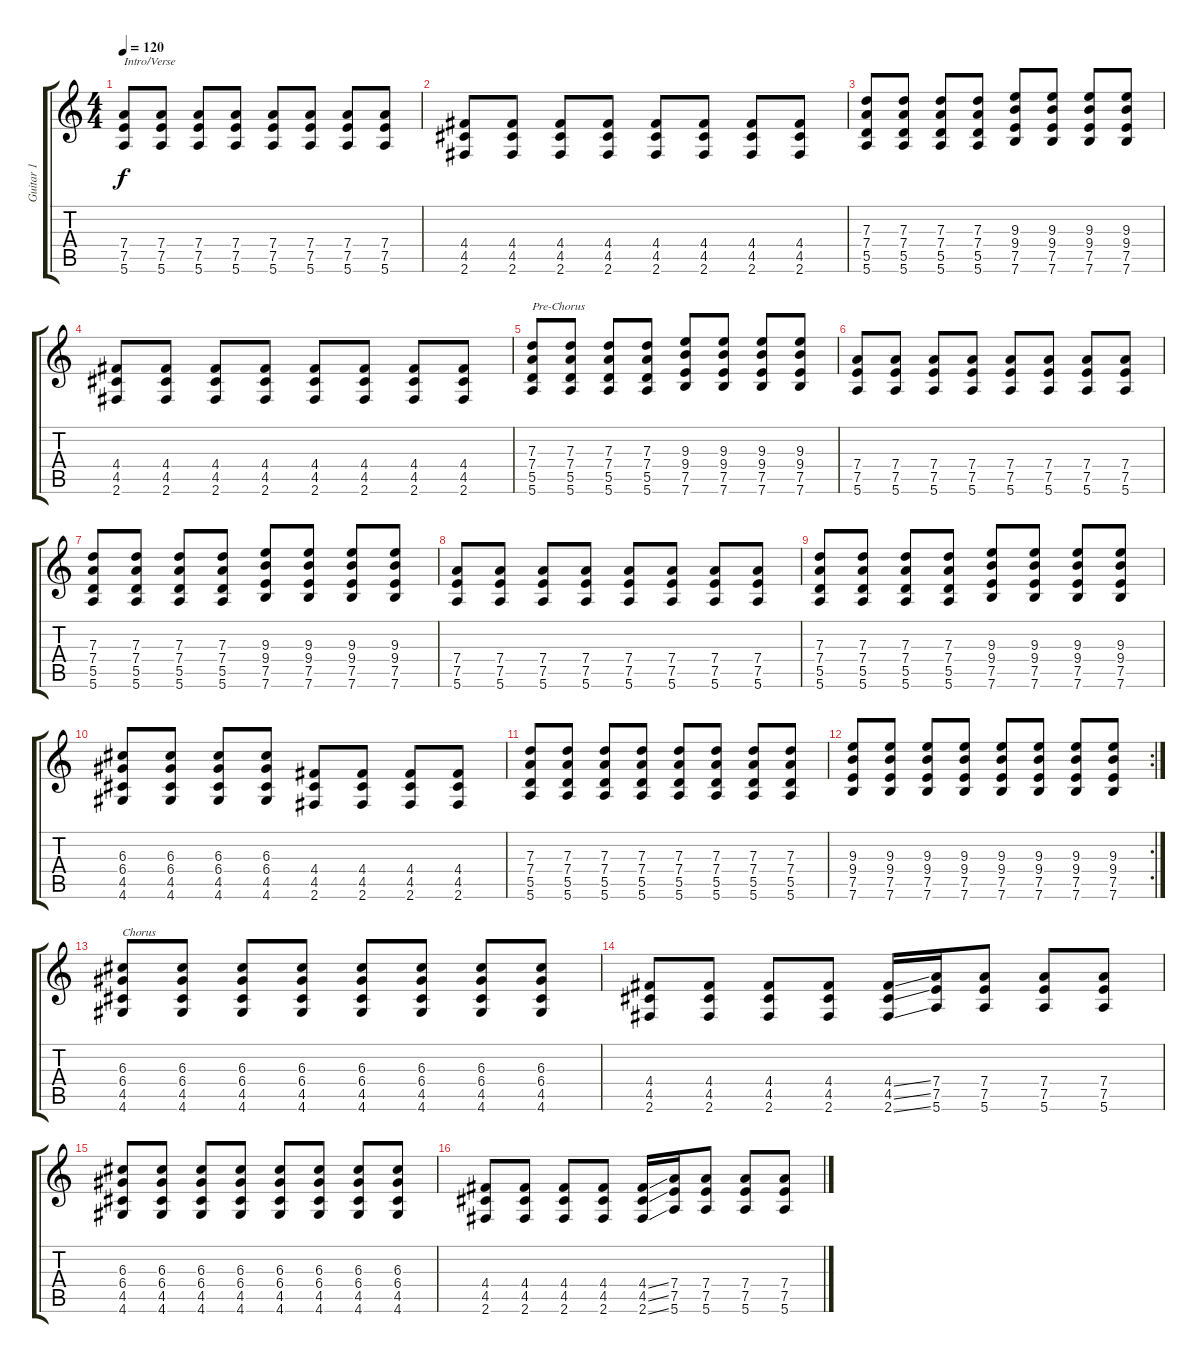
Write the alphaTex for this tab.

\track ("Guitar 1" "Guitar 1") {instrument distortionguitar}
\staff {score tabs}
\tuning (E4 B3 G3 D3 A2 E2) {hide}
\ts (4 4)
\tempo 120
\clef g2
\ks c
(7.4 7.5 5.6).8{txt "Intro/Verse" dy f instrument distortionguitar} (7.4 7.5 5.6).8 (7.4 7.5 5.6).8 (7.4 7.5 5.6).8 (7.4 7.5 5.6).8 (7.4 7.5 5.6).8 (7.4 7.5 5.6).8 (7.4 7.5 5.6).8 |
(4.4 4.5 2.6).8 (4.4 4.5 2.6).8 (4.4 4.5 2.6).8 (4.4 4.5 2.6).8 (4.4 4.5 2.6).8 (4.4 4.5 2.6).8 (4.4 4.5 2.6).8 (4.4 4.5 2.6).8 |
(7.3 7.4 5.5 5.6).8 (7.3 7.4 5.5 5.6).8 (7.3 7.4 5.5 5.6).8 (7.3 7.4 5.5 5.6).8 (9.3 9.4 7.5 7.6).8 (9.3 9.4 7.5 7.6).8 (9.3 9.4 7.5 7.6).8 (9.3 9.4 7.5 7.6).8 |
(4.4 4.5 2.6).8 (4.4 4.5 2.6).8 (4.4 4.5 2.6).8 (4.4 4.5 2.6).8 (4.4 4.5 2.6).8 (4.4 4.5 2.6).8 (4.4 4.5 2.6).8 (4.4 4.5 2.6).8 |
(7.3 7.4 5.5 5.6).8{txt "Pre-Chorus"} (7.3 7.4 5.5 5.6).8 (7.3 7.4 5.5 5.6).8 (7.3 7.4 5.5 5.6).8 (9.3 9.4 7.5 7.6).8 (9.3 9.4 7.5 7.6).8 (9.3 9.4 7.5 7.6).8 (9.3 9.4 7.5 7.6).8 |
(7.4 7.5 5.6).8 (7.4 7.5 5.6).8 (7.4 7.5 5.6).8 (7.4 7.5 5.6).8 (7.4 7.5 5.6).8 (7.4 7.5 5.6).8 (7.4 7.5 5.6).8 (7.4 7.5 5.6).8 |
(7.3 7.4 5.5 5.6).8 (7.3 7.4 5.5 5.6).8 (7.3 7.4 5.5 5.6).8 (7.3 7.4 5.5 5.6).8 (9.3 9.4 7.5 7.6).8 (9.3 9.4 7.5 7.6).8 (9.3 9.4 7.5 7.6).8 (9.3 9.4 7.5 7.6).8 |
(7.4 7.5 5.6).8 (7.4 7.5 5.6).8 (7.4 7.5 5.6).8 (7.4 7.5 5.6).8 (7.4 7.5 5.6).8 (7.4 7.5 5.6).8 (7.4 7.5 5.6).8 (7.4 7.5 5.6).8 |
(7.3 7.4 5.5 5.6).8 (7.3 7.4 5.5 5.6).8 (7.3 7.4 5.5 5.6).8 (7.3 7.4 5.5 5.6).8 (9.3 9.4 7.5 7.6).8 (9.3 9.4 7.5 7.6).8 (9.3 9.4 7.5 7.6).8 (9.3 9.4 7.5 7.6).8 |
(6.3 6.4 4.5 4.6).8 (6.3 6.4 4.5 4.6).8 (6.3 6.4 4.5 4.6).8 (6.3 6.4 4.5 4.6).8 (4.4 4.5 2.6).8 (4.4 4.5 2.6).8 (4.4 4.5 2.6).8 (4.4 4.5 2.6).8 |
(7.3 7.4 5.5 5.6).8 (7.3 7.4 5.5 5.6).8 (7.3 7.4 5.5 5.6).8 (7.3 7.4 5.5 5.6).8 (7.3 7.4 5.5 5.6).8 (7.3 7.4 5.5 5.6).8 (7.3 7.4 5.5 5.6).8 (7.3 7.4 5.5 5.6).8 |
\rc 2
(9.3 9.4 7.5 7.6).8 (9.3 9.4 7.5 7.6).8 (9.3 9.4 7.5 7.6).8 (9.3 9.4 7.5 7.6).8 (9.3 9.4 7.5 7.6).8 (9.3 9.4 7.5 7.6).8 (9.3 9.4 7.5 7.6).8 (9.3 9.4 7.5 7.6).8 |
(6.3 6.4 4.5 4.6).8{txt "Chorus"} (6.3 6.4 4.5 4.6).8 (6.3 6.4 4.5 4.6).8 (6.3 6.4 4.5 4.6).8 (6.3 6.4 4.5 4.6).8 (6.3 6.4 4.5 4.6).8 (6.3 6.4 4.5 4.6).8 (6.3 6.4 4.5 4.6).8 |
(4.4 4.5 2.6).8 (4.4 4.5 2.6).8 (4.4 4.5 2.6).8 (4.4 4.5 2.6).8 (4.4{ss} 4.5{ss} 2.6{ss}).16 (7.4 7.5 5.6).16 (7.4 7.5 5.6).8 (7.4 7.5 5.6).8 (7.4 7.5 5.6).8 |
(6.3 6.4 4.5 4.6).8 (6.3 6.4 4.5 4.6).8 (6.3 6.4 4.5 4.6).8 (6.3 6.4 4.5 4.6).8 (6.3 6.4 4.5 4.6).8 (6.3 6.4 4.5 4.6).8 (6.3 6.4 4.5 4.6).8 (6.3 6.4 4.5 4.6).8 |
(4.4 4.5 2.6).8 (4.4 4.5 2.6).8 (4.4 4.5 2.6).8 (4.4 4.5 2.6).8 (4.4{ss} 4.5{ss} 2.6{ss}).16 (7.4 7.5 5.6).16 (7.4 7.5 5.6).8 (7.4 7.5 5.6).8 (7.4 7.5 5.6).8
